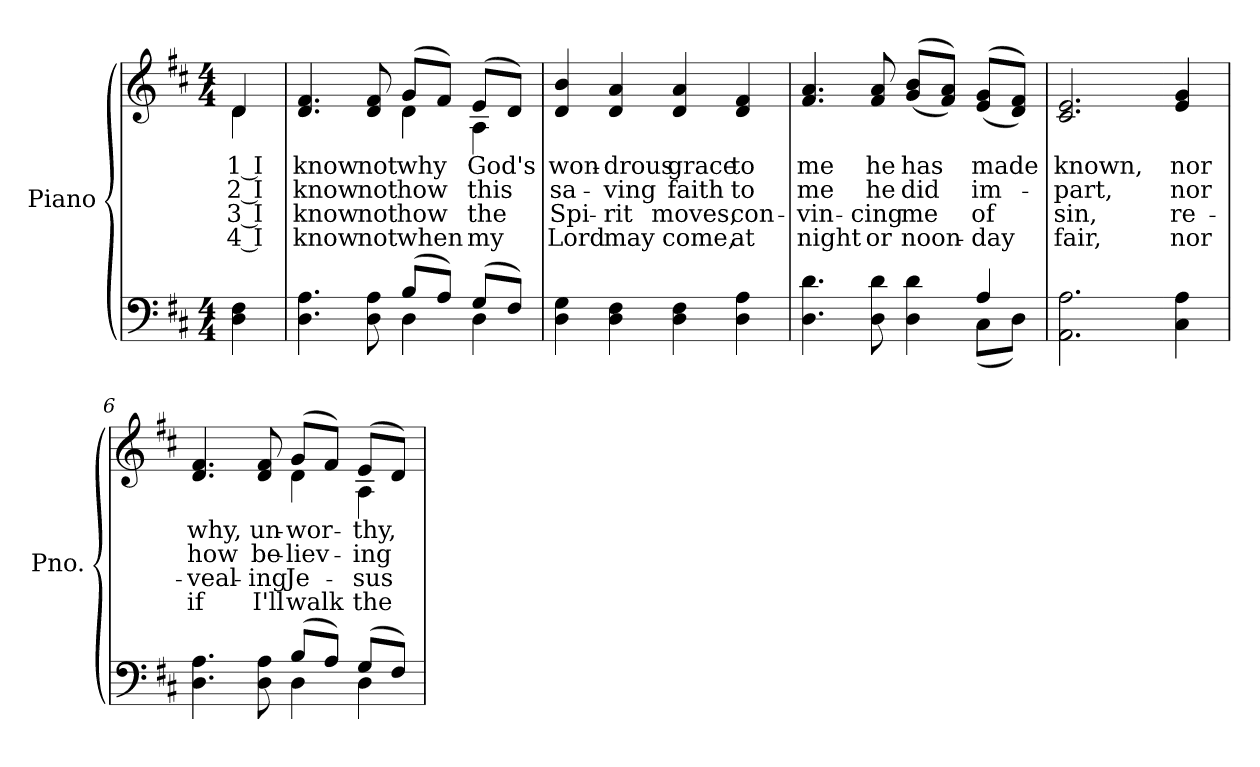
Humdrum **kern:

**kern	**kern	**text	**text	**text	**text
*part2	*part1	*part1	*part1	*part1	*part1
*staff2	*staff1	*staff1	*staff1	*staff1	*staff1
*I"Piano	*I"Piano	*	*	*	*
*I'Pno.	*I'Pno.	*	*	*	*
!!LO:PB:g=z
*clefF4	*clefG2	*	*	*	*
*k[f#c#]	*k[f#c#]	*	*	*	*
*D:	*D:	*	*	*	*
*M4/4	*M4/4	*	*	*	*
=	=	=	=	=	=
!	!	!LO:LY:b:color=#000000	!LO:LY:b:color=#000000	!LO:LY:b:color=#000000	!LO:LY:b:color=#000000
*	*^	*	*	*	*
4Di\ 4F#i	4di/	4di\	1 I	2 I	3 I	4 I
=1	=1	=1	=1	=1	=1	=1
*^	*	*	*	*	*	*
!	!	!	!	!LO:LY:b:color=#000000	!LO:LY:b:color=#000000	!LO:LY:b:color=#000000	!LO:LY:b:color=#000000
4.Di\ 4.Ai	2ryy	4.di/ 4.f#i	2ryy	know	know	know	know
!	!	!	!	!LO:LY:b:color=#000000	!LO:LY:b:color=#000000	!LO:LY:b:color=#000000	!LO:LY:b:color=#000000
8Di\ 8Ai	.	8di/ 8f#i	.	not	not	not	not
!	!	!	!	!LO:LY:b:color=#000000	!LO:LY:b:color=#000000	!LO:LY:b:color=#000000	!LO:LY:b:color=#000000
(8Bi/L	4Di\	(8gi/L	4di\	why	how	how	when
8Ai/J)	.	8f#i/J)	.	.	.	.	.
!	!	!	!	!LO:LY:b:color=#000000	!LO:LY:b:color=#000000	!LO:LY:b:color=#000000	!LO:LY:b:color=#000000
(8Gi/L	4Di\	(8ei/L	4Ai\	God's	this	the	my
8F#i/J)	.	8di/J)	.	.	.	.	.
*v	*v	*	*	*	*	*	*
*	*v	*v	*	*	*	*
=2	=2	=2	=2	=2	=2
!	!	!LO:LY:b:color=#000000	!LO:LY:b:color=#000000	!LO:LY:b:color=#000000	!LO:LY:b:color=#000000
4Di\ 4Gi	4di/ 4bi	won-	sa-	Spi-	-Lord
!	!	!LO:LY:b:color=#000000	!LO:LY:b:color=#000000	!LO:LY:b:color=#000000	!LO:LY:b:color=#000000
4Di\ 4F#i	4di/ 4ai	-drous	-ving	rit	may
!	!	!LO:LY:b:color=#000000	!LO:LY:b:color=#000000	!LO:LY:b:color=#000000	!LO:LY:b:color=#000000
4Di\ 4F#i	4di/ 4ai	grace	faith	moves,	come,
!	!	!LO:LY:b:color=#000000	!LO:LY:b:color=#000000	!LO:LY:b:color=#000000	!LO:LY:b:color=#000000
4Di\ 4Ai	4di/ 4f#i	to	to	con-	-at
=3	=3	=3	=3	=3	=3
*^	*	*	*	*	*
!	!	!	!LO:LY:b:color=#000000	!LO:LY:b:color=#000000	!LO:LY:b:color=#000000	!LO:LY:b:color=#000000
4.Di\ 4.di	2.ryy	4.f#i/ 4.ai	me	me	vin-	-night
!	!	!	!LO:LY:b:color=#000000	!LO:LY:b:color=#000000	!LO:LY:b:color=#000000	!LO:LY:b:color=#000000
8Di\ 8di	.	8f#i/ 8ai	he	he	cing	or
!	!	!	!LO:LY:b:color=#000000	!LO:LY:b:color=#000000	!LO:LY:b:color=#000000	!LO:LY:b:color=#000000
4Di\ 4di	.	((8gi/ 8bi/L	has	did	me	noon-
.	.	8f#i/ 8ai/J))	.	.	.	.
!	!	!	!LO:LY:b:color=#000000	!LO:LY:b:color=#000000	!LO:LY:b:color=#000000	!LO:LY:b:color=#000000
4Ai/	(8C#i\L	((8ei/ 8gi/L	made	im-	-of	day
.	8Di\J)	8di/ 8f#i/J))	.	.	.	.
*v	*v	*	*	*	*	*
=4	=4	=4	=4	=4	=4
*^	*	*	*	*	*
!	!	!	!LO:LY:b:color=#000000	!LO:LY:b:color=#000000	!LO:LY:b:color=#000000	!LO:LY:b:color=#000000
*v	*v	*	*	*	*	*
2.AAi\ 2.Ai	2.c#i/ 2.ei	known,	-part,	sin,	fair,
!!LO:LB:g=z
=5-	=5-	=5-	=5-	=5-	=5-
!	!	!LO:LY:b:color=#000000	!LO:LY:b:color=#000000	!LO:LY:b:color=#000000	!LO:LY:b:color=#000000
4C#i\ 4Ai	4ei/ 4gi	nor	nor	re-	-nor
=6	=6	=6	=6	=6	=6
*^	*	*	*	*	*
!	!	!	!LO:LY:b:color=#000000	!LO:LY:b:color=#000000	!LO:LY:b:color=#000000	!LO:LY:b:color=#000000
*	*	*^	*	*	*	*
4.Di\ 4.Ai	2ryy	4.di/ 4.f#i	2ryy	why,	how	veal-	-if
!	!	!	!	!LO:LY:b:color=#000000	!LO:LY:b:color=#000000	!LO:LY:b:color=#000000	!LO:LY:b:color=#000000
8Di\ 8Ai	.	8di/ 8f#i	.	un-	be-	ing	I'll
!	!	!	!	!LO:LY:b:color=#000000	!LO:LY:b:color=#000000	!LO:LY:b:color=#000000	!LO:LY:b:color=#000000
(8Bi/L	4Di\	(8gi/L	4di\	-wor-	-liev-	Je-	-walk
8Ai/J)	.	8f#i/J)	.	.	.	.	.
!	!	!	!	!LO:LY:b:color=#000000	!LO:LY:b:color=#000000	!LO:LY:b:color=#000000	!LO:LY:b:color=#000000
(8Gi/L	4Di\	(8ei/L	4Ai\	-thy,	-ing	sus	the
8F#i/J)	.	8di/J)	.	.	.	.	.
*v	*v	*	*	*	*	*	*
*	*v	*v	*	*	*	*
=	=	=	=	=	=
*-	*-	*-	*-	*-	*-
